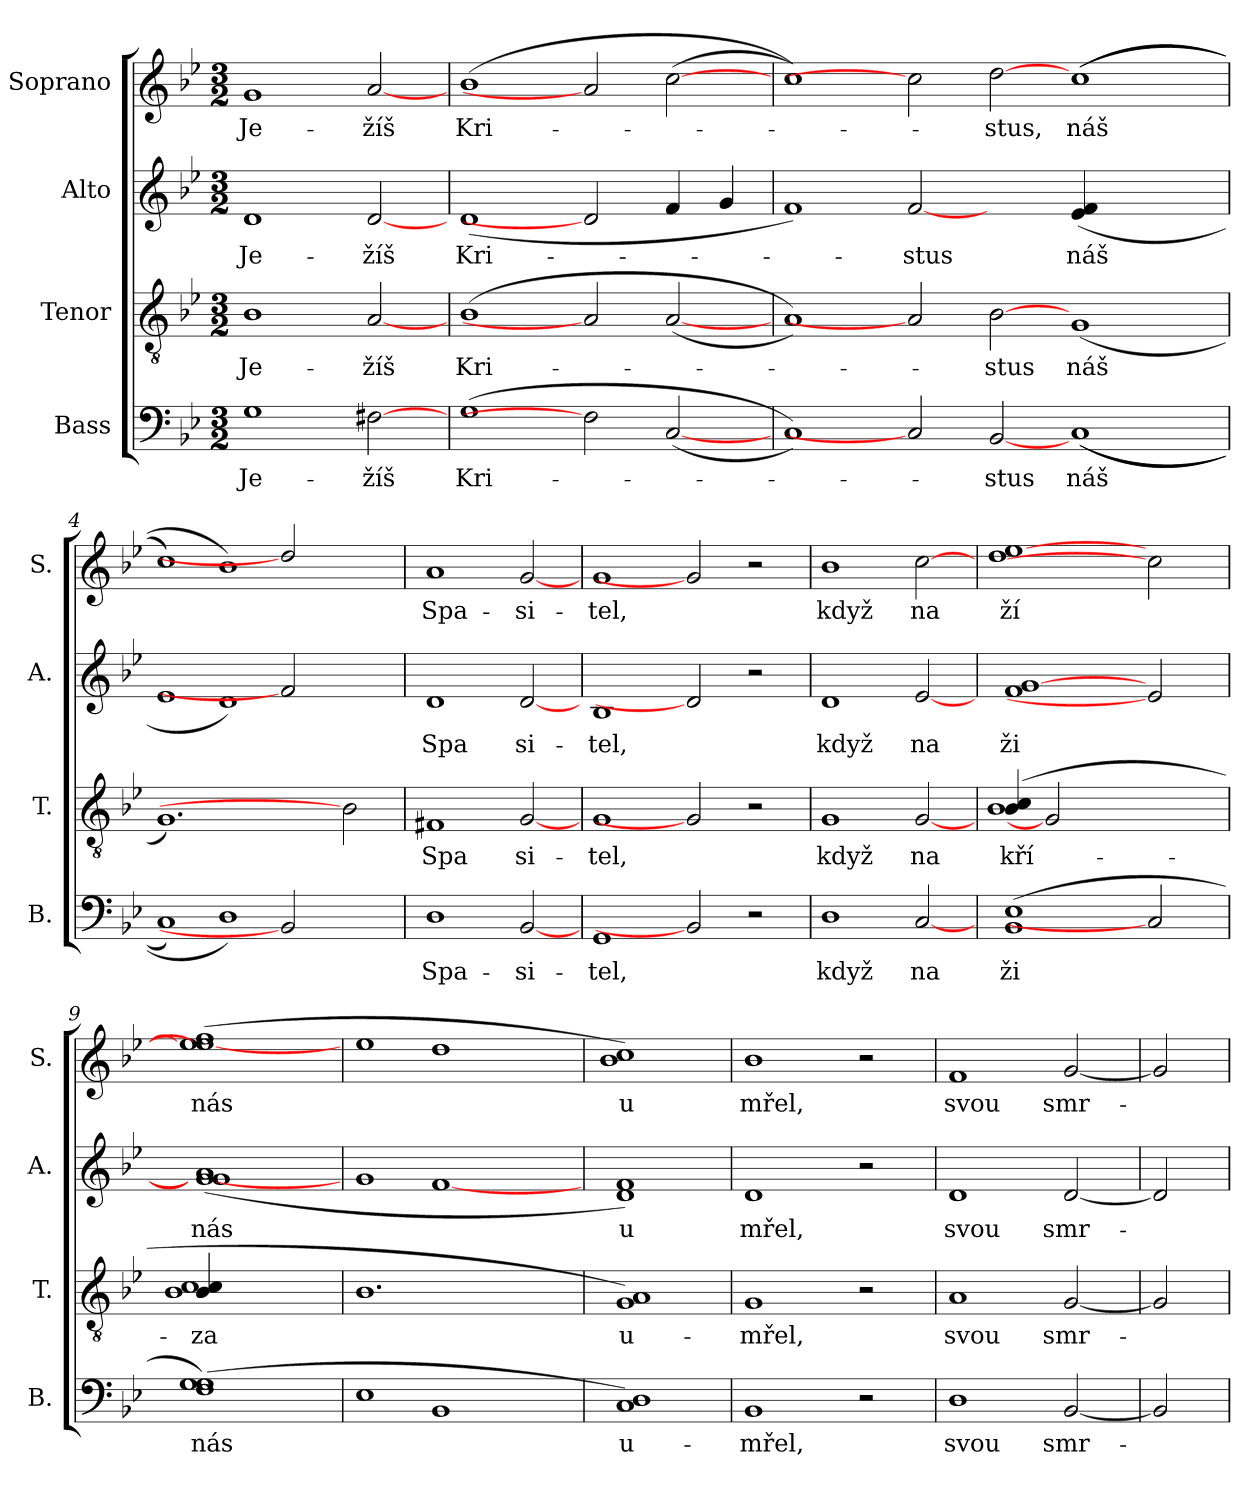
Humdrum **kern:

**kern	**text	**kern	**text	**kern	**text	**kern	**text
*part4	*part4	*part3	*part3	*part2	*part2	*part1	*part1
*staff4	*staff4	*staff3	*staff3	*staff2	*staff2	*staff1	*staff1
*I"Bass	*	*I"Tenor	*	*I"Alto	*	*I"Soprano	*
*I'B.	*	*I'T.	*	*I'A.	*	*I'S.	*
*clefF4	*	*clefGv2	*	*clefG2	*	*clefG2	*
*k[b-e-]	*	*k[b-e-]	*	*k[b-e-]	*	*k[b-e-]	*
*B-:	*	*B-:	*	*B-:	*	*B-:	*
*M3/2	*	*M3/2	*	*M3/2	*	*M3/2	*
=1	=1	=1	=1	=1	=1	=1	=1
!	!LO:LY:b	!	!LO:LY:b	!	!LO:LY:b	!	!LO:LY:b
1G	Je-	1B-	Je-	1d	Je-	1g	Je-
!	!LO:LY:b	!	!LO:LY:b	!	!LO:LY:b	!	!LO:LY:b
[2F#X	-žíš	[2A	-žíš	[2d	-žíš	[2a	-žíš
=2	=2	=2	=2	=2	=2	=2	=2
!	!LO:LY:b	!	!LO:LY:b	!	!LO:LY:b	!	!LO:LY:b
(>1G	Kri-	(>1B-	Kri-	(<1d	Kri-	(>1b-	Kri-
2F#]	.	2A]	.	2d]	.	2a]	.
(<[2C	.	(<[2A	.	4f/	.	(>[2cc	.
.	.	.	.	4g/	.	.	.
=3	=3	=3	=3	=3	=3	=3	=3
1C))	.	1A))	.	1f)	.	1cc))	.
!	!	!	!	!	!LO:LY:b	!	!
2C]	.	2A]	.	[2f	-stus	2cc]	.
!	!LO:LY:b	!	!LO:LY:b	!	!	!	!LO:LY:b
[2BB-	-stus	[2B-	-stus	2ryy	.	[2dd	-stus,
!	!LO:LY:b	!	!LO:LY:b	!	!LO:LY:b	!	!LO:LY:b
(<(<1C	náš	(<1G	náš	(<4e-/ 4f/	náš	(>(>1cc	náš
.	.	.	.	2.ryy	.	.	.
=4	=4	=4	=4	=4	=4	=4	=4
*^	*	*	*	*^	*	*^	*
1C)	2ryy	.	1.G)	.	1e-	2ryy	.	1cc)	2ryy	.
.	1D)	.	.	.	.	1d)	.	.	1b-)	.
2BB-]	.	.	.	.	2f]	.	.	2dd]	.	.
2ryy	2ryy	.	2B-]	.	2ryy	2ryy	.	2ryy	2ryy	.
=5	=5	=5	=5	=5	=5	=5	=5	=5	=5	=5
!	!	!LO:LY:b	!	!LO:LY:b	!	!	!LO:LY:b	!	!	!LO:LY:b
*	*	*	*	*	*v	*v	*	*	*	*
*v	*v	*	*	*	*	*	*v	*v	*
1D	Spa-	1F#X	Spa	1d	Spa	1a	Spa-
!	!LO:LY:b	!	!LO:LY:b	!	!LO:LY:b	!	!LO:LY:b
[2BB-	-si-	[2G	si-	[2d	si-	[2g	-si-
=6	=6	=6	=6	=6	=6	=6	=6
!	!LO:LY:b	!	!LO:LY:b	!	!LO:LY:b	!	!LO:LY:b
1GG	-tel,	1G	-tel,	1B-	-tel,	1g	-tel,
2BB-]	.	2G]	.	2d]	.	2g]	.
2r	.	2r	.	2r	.	2r	.
=7	=7	=7	=7	=7	=7	=7	=7
!	!LO:LY:b	!	!LO:LY:b	!	!LO:LY:b	!	!LO:LY:b
1D	když	1G	když	1d	když	1b-	když
!	!LO:LY:b	!	!LO:LY:b	!	!LO:LY:b	!	!LO:LY:b
[2C	na	[2G	na	[2e-	na	[2cc	na
!!LO:LB:g=z
=8	=8	=8	=8	=8	=8	=8	=8
!	!LO:LY:b	!	!LO:LY:b	!	!	!	!
*	*	*^	*	*	*	*	*
!	!	!	!	!LO:LY:b	!	!LO:LY:b	!	!LO:LY:b
(>1BB- 1E-	-ži	(4B-/ 4c/	1B-	kří-	1f [<1g	-ži	1dd [>1ee-	-ží
.	.	2G]	.	.	.	.	.	.
.	.	2ryy	.	.	.	.	.	.
2C]	.	.	2ryy	.	2e-]	.	2cc]	.
.	.	4ryy	.	.	.	.	.	.
=9	=9	=9	=9	=9	=9	=9	=9	=9
!	!LO:LY:b	!	!	!LO:LY:b	!	!	!	!
!	!	!	!	!LO:LY:b	!	!LO:LY:b	!	!LO:LY:b
(>1F 1G 1G)	nás	(4B-/ 4c/	1B- 1c)	za	(>1g_ 1g] 1a	nás	(>1ee-_ 1ee-] 1ff	nás
.	.	2.ryy	.	.	.	.	.	.
*	*	*v	*v	*	*	*	*	*
=10	=10	=10	=10	=10	=10	=10	=10
*^	*	*	*	*^	*	*^	*
1E-	2ryy	.	1.B-	.	1g	2ryy	.	1ee-	2ryy	.
.	1BB-	.	.	.	.	[<1f	.	.	1dd	.
2ryy	.	.	.	.	2ryy	.	.	2ryy	.	.
*	*	*	*	*	*v	*v	*	*	*	*
*v	*v	*	*	*	*	*	*v	*v	*
=11	=11	=11	=11	=11	=11	=11	=11
!	!LO:LY:b:rj	!	!LO:LY:b:rj	!	!LO:LY:b:rj	!	!LO:LY:b:rj
1C 1D)	u-	1G 1A)	u-	1d 1f)	u	1b- 1cc)	u
=12	=12	=12	=12	=12	=12	=12	=12
!	!LO:LY:b	!	!LO:LY:b	!	!LO:LY:b	!	!LO:LY:b
1BB-	-mřel,	1G	-mřel,	1d	mřel,	1b-	mřel,
2r	.	2r	.	2r	.	2r	.
=13	=13	=13	=13	=13	=13	=13	=13
!	!LO:LY:b	!	!LO:LY:b	!	!LO:LY:b	!	!LO:LY:b
1D	svou	1A	svou	1d	svou	1f	svou
!	!LO:LY:b	!	!LO:LY:b	!	!LO:LY:b	!	!LO:LY:b
[2BB-	smr-	[2G	smr-	[2d	smr-	[2g	smr-
=14	=14	=14	=14	=14	=14	=14	=14
2BB-]	.	2G]	.	2d]	.	2g]	.
=	=	=	=	=	=	=	=
*-	*-	*-	*-	*-	*-	*-	*-
